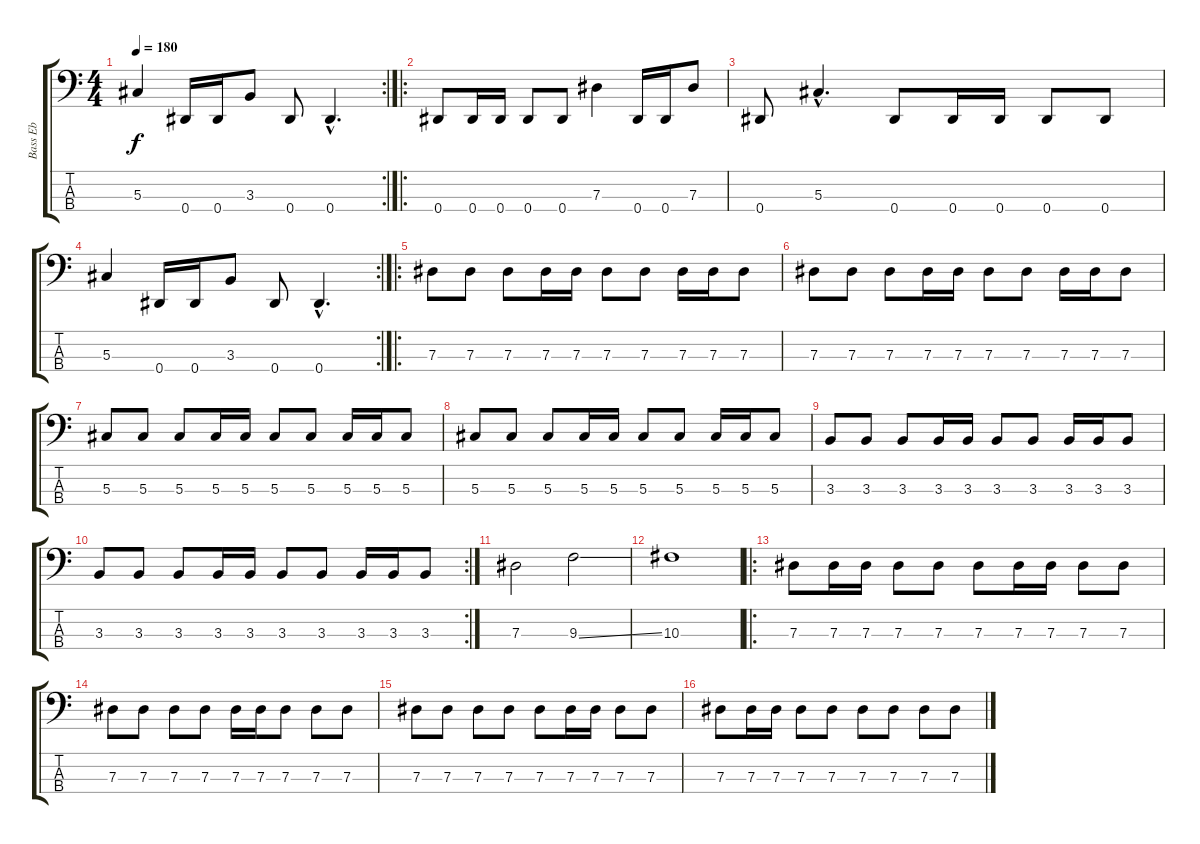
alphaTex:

\track ("Bass Eb" "Bass Eb") {instrument electricbasspick}
\staff {score tabs}
\tuning (Gb2 Db2 Ab1 Eb1) {hide}
\rc 2
\ts (4 4)
\tempo 180
\clef f4
\ks c
5.3.4{dy f} 0.4.16 0.4.16 3.3.8 0.4.8 0.4{hac}.4{d} |
\ro
0.4.8 0.4.16 0.4.16 0.4.8 0.4.8 7.3.4 0.4.16 0.4.16 7.3.8 |
0.4.8 5.3{hac}.4{d} 0.4.8 0.4.16 0.4.16 0.4.8 0.4.8 |
\rc 2
5.3.4 0.4.16 0.4.16 3.3.8 0.4.8 0.4{hac}.4{d} |
\ro
7.3.8 7.3.8 7.3.8 7.3.16 7.3.16 7.3.8 7.3.8 7.3.16 7.3.16 7.3.8 |
7.3.8 7.3.8 7.3.8 7.3.16 7.3.16 7.3.8 7.3.8 7.3.16 7.3.16 7.3.8 |
5.3.8 5.3.8 5.3.8 5.3.16 5.3.16 5.3.8 5.3.8 5.3.16 5.3.16 5.3.8 |
5.3.8 5.3.8 5.3.8 5.3.16 5.3.16 5.3.8 5.3.8 5.3.16 5.3.16 5.3.8 |
3.3.8 3.3.8 3.3.8 3.3.16 3.3.16 3.3.8 3.3.8 3.3.16 3.3.16 3.3.8 |
\rc 2
3.3.8 3.3.8 3.3.8 3.3.16 3.3.16 3.3.8 3.3.8 3.3.16 3.3.16 3.3.8 |
7.3.2 9.3{ss}.2 |
10.3.1 |
\ro
7.3.8 7.3.16 7.3.16 7.3.8 7.3.8 7.3.8 7.3.16 7.3.16 7.3.8 7.3.8 |
7.3.8 7.3.8 7.3.8 7.3.8 7.3.16 7.3.16 7.3.8 7.3.8 7.3.8 |
7.3.8 7.3.8 7.3.8 7.3.8 7.3.8 7.3.16 7.3.16 7.3.8 7.3.8 |
7.3.8 7.3.16 7.3.16 7.3.8 7.3.8 7.3.8 7.3.8 7.3.8 7.3.8
